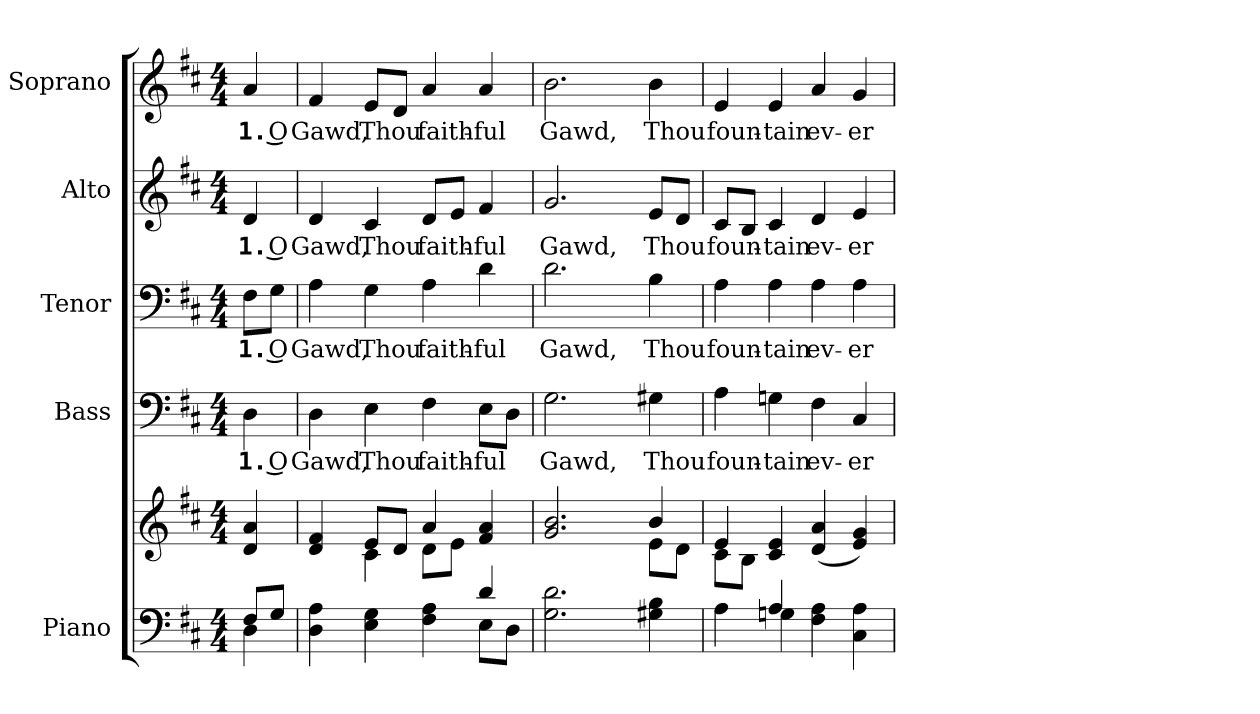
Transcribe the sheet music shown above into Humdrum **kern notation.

**kern	**kern	**kern	**text	**kern	**text	**kern	**text	**kern	**text
*part5	*part5	*part4	*part4	*part3	*part3	*part2	*part2	*part1	*part1
*staff6	*staff5	*staff4	*staff4	*staff3	*staff3	*staff2	*staff2	*staff1	*staff1
*I"Piano	*	*I"Bass	*	*I"Tenor	*	*I"Alto	*	*I"Soprano	*
*I'Pno.	*	*I'B.	*	*I'T.	*	*I'A.	*	*I'S.	*
!!LO:PB:g=z
*clefF4	*clefG2	*clefF4	*	*clefF4	*	*clefG2	*	*clefG2	*
*k[f#c#]	*k[f#c#]	*k[f#c#]	*	*k[f#c#]	*	*k[f#c#]	*	*k[f#c#]	*
*D:	*D:	*D:	*	*D:	*	*D:	*	*D:	*
*M4/4	*M4/4	*M4/4	*	*M4/4	*	*M4/4	*	*M4/4	*
*MM140	*MM140	*MM140	*	*MM140	*	*MM140	*	*MM140	*
=1	=1	=1	=1	=1	=1	=1	=1	=1	=1
*^	*	*	*	*	*	*	*	*	*
!	!	!	!	!LO:LY:b:color=#000000	!	!	!	!	!	!
!	!	!	!	!	!	!LO:LY:b:color=#000000	!	!	!	!
!	!	!	!	!	!	!	!	!LO:LY:b:color=#000000	!	!
!	!	!	!	!	!	!	!	!	!	!LO:LY:b:color=#000000
8F#i/L	4Di\	4di/ 4ai	4Di\	1. O	8F#i\L	1. O	4di/	1. O	4ai/	1. O
8Gi/J	.	.	.	.	8Gi\J	.	.	.	.	.
=2	=2	=2	=2	=2	=2	=2	=2	=2	=2	=2
*	*	*^	*	*	*	*	*	*	*	*
!	!	!	!	!	!LO:LY:b:color=#000000	!	!	!	!	!	!
!	!	!	!	!	!	!	!LO:LY:b:color=#000000	!	!	!	!
!	!	!	!	!	!	!	!	!	!LO:LY:b:color=#000000	!	!
!	!	!	!	!	!	!	!	!	!	!	!LO:LY:b:color=#000000
4Di\ 4Ai	2ryy	4di/ 4f#i	4ryy	4Di\	Gawd,	4Ai\	Gawd,	4di/	Gawd,	4f#i/	Gawd,
!	!	!	!	!	!LO:LY:b:color=#000000	!	!	!	!	!	!
!	!	!	!	!	!	!	!LO:LY:b:color=#000000	!	!	!	!
!	!	!	!	!	!	!	!	!	!LO:LY:b:color=#000000	!	!
!	!	!	!	!	!	!	!	!	!	!	!LO:LY:b:color=#000000
4Ei\ 4Gi	.	8ei/L	4c#i\	4Ei\	Thou	4Gi\	Thou	4c#i/	Thou	8ei/L	Thou
.	.	8di/J	.	.	.	.	.	.	.	8di/J	.
!	!	!	!	!	!LO:LY:b:color=#000000	!	!	!	!	!	!
!	!	!	!	!	!	!	!LO:LY:b:color=#000000	!	!	!	!
!	!	!	!	!	!	!	!	!	!LO:LY:b:color=#000000	!	!
!	!	!	!	!	!	!	!	!	!	!	!LO:LY:b:color=#000000
4F#i\ 4Ai	4ryy	4ai/	8di\L	4F#i\	faith-	4Ai\	faith-	8di/L	faith-	4ai/	faith-
.	.	.	8ei\J	.	.	.	.	8ei/J	.	.	.
!	!	!	!	!	!LO:LY:b:color=#000000	!	!	!	!	!	!
!	!	!	!	!	!	!	!LO:LY:b:color=#000000	!	!	!	!
!	!	!	!	!	!	!	!	!	!LO:LY:b:color=#000000	!	!
!	!	!	!	!	!	!	!	!	!	!	!LO:LY:b:color=#000000
4di/	8Ei\L	4f#i/ 4ai	4ryy	8Ei\L	-ful	4di\	-ful	4f#i/	-ful	4ai/	-ful
.	8Di\J	.	.	8Di\J	.	.	.	.	.	.	.
*v	*v	*	*	*	*	*	*	*	*	*	*
!!LO:PB:g=z
=3	=3	=3	=3	=3	=3	=3	=3	=3	=3	=3
*^	*	*	*	*	*	*	*	*	*	*
!	!	!	!	!	!LO:LY:b:color=#000000	!	!	!	!	!	!
*v	*v	*	*	*	*	*	*	*	*	*	*
*^	*	*	*	*	*	*	*	*	*	*
!	!	!	!	!	!	!	!LO:LY:b:color=#000000	!	!	!	!
*v	*v	*	*	*	*	*	*	*	*	*	*
*^	*	*	*	*	*	*	*	*	*	*
!	!	!	!	!	!	!	!	!	!LO:LY:b:color=#000000	!	!
*v	*v	*	*	*	*	*	*	*	*	*	*
*^	*	*	*	*	*	*	*	*	*	*
!	!	!	!	!	!	!	!	!	!	!	!LO:LY:b:color=#000000
*v	*v	*	*	*	*	*	*	*	*	*	*
2.Gi\ 2.di	2.gi/ 2.bi	2ryy	2.Gi\	Gawd,	2.di\	Gawd,	2.gi/	Gawd,	2.bi\	Gawd,
.	.	4ryy	.	.	.	.	.	.	.	.
!	!	!	!	!LO:LY:b:color=#000000	!	!	!	!	!	!
!	!	!	!	!	!	!LO:LY:b:color=#000000	!	!	!	!
!	!	!	!	!	!	!	!	!LO:LY:b:color=#000000	!	!
!	!	!	!	!	!	!	!	!	!	!LO:LY:b:color=#000000
4G#Xi\ 4Bi	4bi/	8ei\L	4G#Xi\	Thou	4Bi\	Thou	8ei/L	Thou	4bi\	Thou
.	.	8di\J	.	.	.	.	8di/J	.	.	.
=4	=4	=4	=4	=4	=4	=4	=4	=4	=4	=4
*^	*	*	*	*	*	*	*	*	*	*
!	!	!	!	!	!LO:LY:b:color=#000000	!	!	!	!	!	!
!	!	!	!	!	!	!	!LO:LY:b:color=#000000	!	!	!	!
!	!	!	!	!	!	!	!	!	!LO:LY:b:color=#000000	!	!
!	!	!	!	!	!	!	!	!	!	!	!LO:LY:b:color=#000000
4Ai\	4ryy	4ei/	8c#i\L	4Ai\	foun-	4Ai\	foun-	8c#i/L	foun-	4ei/	foun-
.	.	.	8Bi\J	.	.	.	.	8Bi/J	.	.	.
!	!	!	!	!	!LO:LY:b:color=#000000	!	!	!	!	!	!
!	!	!	!	!	!	!	!LO:LY:b:color=#000000	!	!	!	!
!	!	!	!	!	!	!	!	!	!LO:LY:b:color=#000000	!	!
!	!	!	!	!	!	!	!	!	!	!	!LO:LY:b:color=#000000
4Ai/	4Gni\	4c#i/ 4ei	4ryy	4Gni\	-tain	4Ai\	-tain	4c#i/	-tain	4ei/	-tain
!	!	!	!	!	!LO:LY:b:color=#000000	!	!	!	!	!	!
!	!	!	!	!	!	!	!LO:LY:b:color=#000000	!	!	!	!
!	!	!	!	!	!	!	!	!	!LO:LY:b:color=#000000	!	!
!	!	!	!	!	!	!	!	!	!	!	!LO:LY:b:color=#000000
4F#i\ 4Ai	2ryy	(4di/ 4ai	2ryy	4F#i\	ev-	4Ai\	ev-	4di/	ev-	4ai/	ev-
!	!	!	!	!	!LO:LY:b:color=#000000	!	!	!	!	!	!
!	!	!	!	!	!	!	!LO:LY:b:color=#000000	!	!	!	!
!	!	!	!	!	!	!	!	!	!LO:LY:b:color=#000000	!	!
!	!	!	!	!	!	!	!	!	!	!	!LO:LY:b:color=#000000
4C#i\ 4Ai	.	4ei/ 4gi)	.	4C#i/	-er	4Ai\	-er	4ei/	-er	4gi/	-er
*v	*v	*	*	*	*	*	*	*	*	*	*
*	*v	*v	*	*	*	*	*	*	*	*
=	=	=	=	=	=	=	=	=	=
*-	*-	*-	*-	*-	*-	*-	*-	*-	*-
